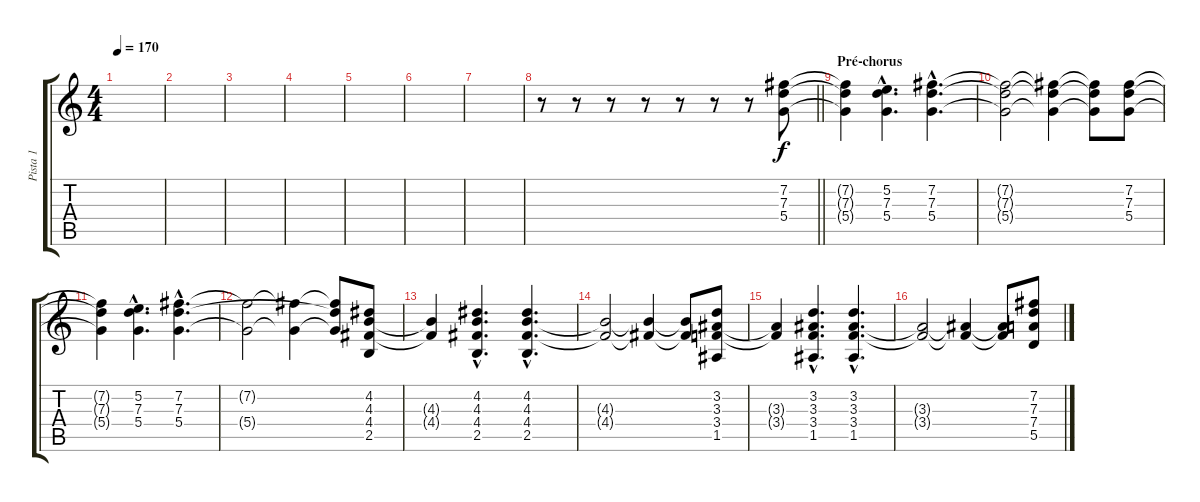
\track ("Pista 1" "Pista 1") {instrument electricguitarclean}
\staff {score tabs}
\tuning (E4 B3 G3 D3 A2 E2) {hide}
\ts (4 4)
\tempo 170
\clef g2
\ks c
|
|
|
|
|
|
|
\barLineRight lightlight
r.8 r.8 r.8 r.8 r.8 r.8 r.8 (7.2 7.3 5.4).8 |
\section ("" "Pré-chorus")
(7.2{t} 7.3{t} 5.4{t}).4 (5.2{hac} 7.3{hac} 5.4{hac}).4{d} (7.2{hac} 7.3{hac} 5.4{hac}).4{d} |
(7.2{t} 7.3{t} 5.4{t}).2 (7.2{t} 7.3{t} 5.4{t}).4 (7.2{t} 7.3{t} 5.4{t}).8 (7.2 7.3 5.4).8 |
(7.2{t} 7.3{t} 5.4{t}).4 (5.2{hac} 7.3{hac} 5.4{hac}).4{d} (7.2{hac} 7.3{hac} 5.4{hac}).4{d} |
(7.2{t} 5.4{t}).2 (7.2{t} 5.4{t}).4 (7.2{t} 7.3{t} 5.4{t}).8 (4.2 4.3 4.4 2.5).8 |
(4.3{t} 4.4{t}).4 (4.2{hac} 4.3{hac} 4.4{hac} 2.5{hac}).4{d} (4.2{hac} 4.3{hac} 4.4{hac} 2.5{hac}).4{d} |
(4.3{t} 4.4{t}).2 (4.3{t} 4.4{t}).4 (4.3{t} 4.4{t}).8 (3.2 3.3 3.4 1.5).8 |
(3.3{t} 3.4{t}).4 (3.2{hac} 3.3{hac} 3.4{hac} 1.5{hac}).4{d} (3.2{hac} 3.3{hac} 3.4{hac} 1.5{hac}).4{d} |
(3.3{t} 3.4{t}).2 (3.3{t} 3.4{t}).4 (3.3{t} 3.4{t}).8 (7.2 7.3 7.4 5.5).8
